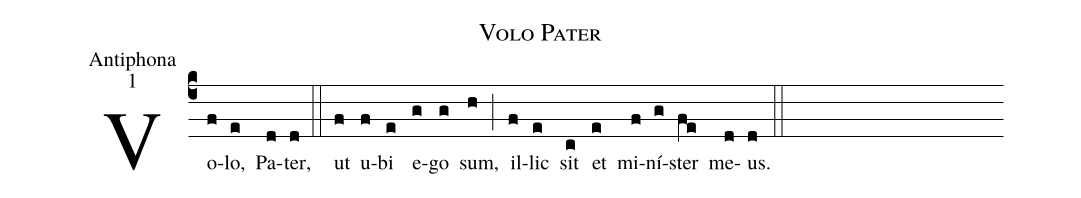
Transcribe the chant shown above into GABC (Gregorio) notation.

name:Volo Pater;
office-part:Antiphona;
mode:1;
%%
(c4) Vo(f)lo,(e) Pa(d)ter,(d) (::)
ut(f) u(f)bi(e) e(g)go(g) sum,(h) (;) il(f)lic(e) sit(c) et(e) mi(f)ní(g)ster(fe) me(d)us.(d) (::)
